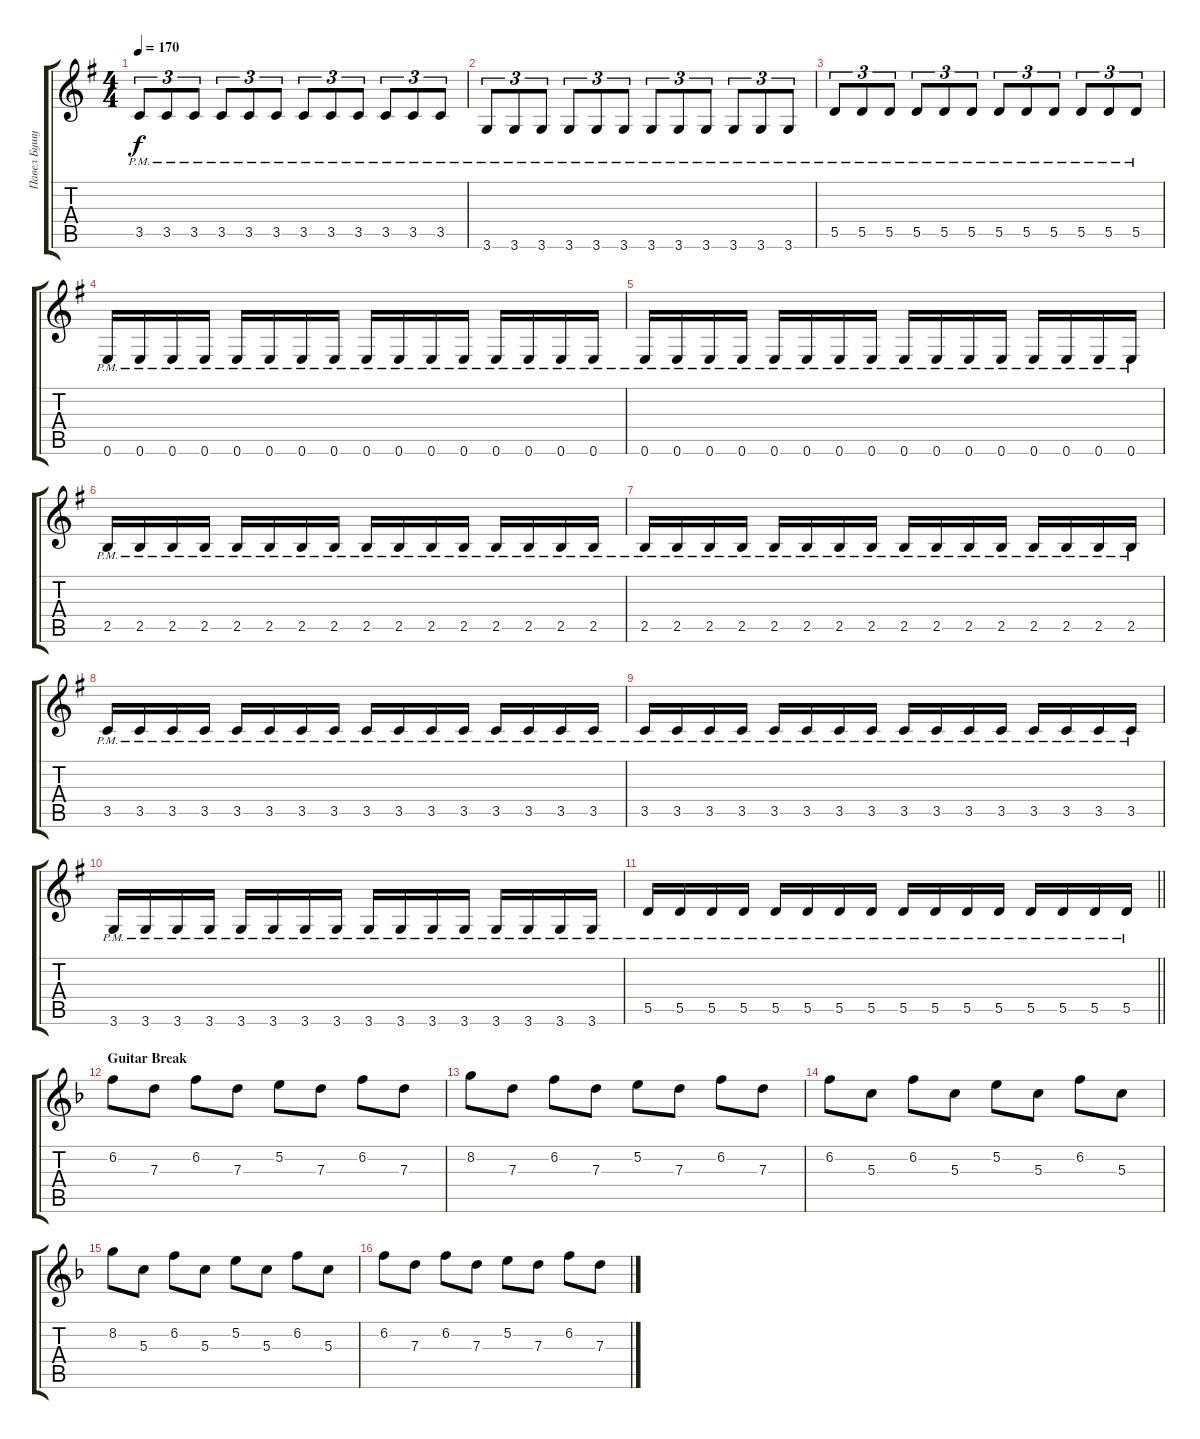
\track ("Павел Бушуев" "Павел Бушу") {instrument distortionguitar}
\staff {score tabs}
\tuning (E4 B3 G3 D3 A2 E2) {hide}
\ts (4 4)
\tempo 170
\clef g2
\ks g
3.5{pm}.8{tu (3 2) dy f} 3.5{pm}.8{tu (3 2)} 3.5{pm}.8{tu (3 2)} 3.5{pm}.8{tu (3 2)} 3.5{pm}.8{tu (3 2)} 3.5{pm}.8{tu (3 2)} 3.5{pm}.8{tu (3 2)} 3.5{pm}.8{tu (3 2)} 3.5{pm}.8{tu (3 2)} 3.5{pm}.8{tu (3 2)} 3.5{pm}.8{tu (3 2)} 3.5{pm}.8{tu (3 2)} |
3.6{pm}.8{tu (3 2)} 3.6{pm}.8{tu (3 2)} 3.6{pm}.8{tu (3 2)} 3.6{pm}.8{tu (3 2)} 3.6{pm}.8{tu (3 2)} 3.6{pm}.8{tu (3 2)} 3.6{pm}.8{tu (3 2)} 3.6{pm}.8{tu (3 2)} 3.6{pm}.8{tu (3 2)} 3.6{pm}.8{tu (3 2)} 3.6{pm}.8{tu (3 2)} 3.6{pm}.8{tu (3 2)} |
5.5{pm}.8{tu (3 2)} 5.5{pm}.8{tu (3 2)} 5.5{pm}.8{tu (3 2)} 5.5{pm}.8{tu (3 2)} 5.5{pm}.8{tu (3 2)} 5.5{pm}.8{tu (3 2)} 5.5{pm}.8{tu (3 2)} 5.5{pm}.8{tu (3 2)} 5.5{pm}.8{tu (3 2)} 5.5{pm}.8{tu (3 2)} 5.5{pm}.8{tu (3 2)} 5.5{pm}.8{tu (3 2)} |
0.6{pm}.16 0.6{pm}.16 0.6{pm}.16 0.6{pm}.16 0.6{pm}.16 0.6{pm}.16 0.6{pm}.16 0.6{pm}.16 0.6{pm}.16 0.6{pm}.16 0.6{pm}.16 0.6{pm}.16 0.6{pm}.16 0.6{pm}.16 0.6{pm}.16 0.6{pm}.16 |
0.6{pm}.16 0.6{pm}.16 0.6{pm}.16 0.6{pm}.16 0.6{pm}.16 0.6{pm}.16 0.6{pm}.16 0.6{pm}.16 0.6{pm}.16 0.6{pm}.16 0.6{pm}.16 0.6{pm}.16 0.6{pm}.16 0.6{pm}.16 0.6{pm}.16 0.6{pm}.16 |
2.5{pm}.16 2.5{pm}.16 2.5{pm}.16 2.5{pm}.16 2.5{pm}.16 2.5{pm}.16 2.5{pm}.16 2.5{pm}.16 2.5{pm}.16 2.5{pm}.16 2.5{pm}.16 2.5{pm}.16 2.5{pm}.16 2.5{pm}.16 2.5{pm}.16 2.5{pm}.16 |
2.5{pm}.16 2.5{pm}.16 2.5{pm}.16 2.5{pm}.16 2.5{pm}.16 2.5{pm}.16 2.5{pm}.16 2.5{pm}.16 2.5{pm}.16 2.5{pm}.16 2.5{pm}.16 2.5{pm}.16 2.5{pm}.16 2.5{pm}.16 2.5{pm}.16 2.5{pm}.16 |
3.5{pm}.16 3.5{pm}.16 3.5{pm}.16 3.5{pm}.16 3.5{pm}.16 3.5{pm}.16 3.5{pm}.16 3.5{pm}.16 3.5{pm}.16 3.5{pm}.16 3.5{pm}.16 3.5{pm}.16 3.5{pm}.16 3.5{pm}.16 3.5{pm}.16 3.5{pm}.16 |
3.5{pm}.16 3.5{pm}.16 3.5{pm}.16 3.5{pm}.16 3.5{pm}.16 3.5{pm}.16 3.5{pm}.16 3.5{pm}.16 3.5{pm}.16 3.5{pm}.16 3.5{pm}.16 3.5{pm}.16 3.5{pm}.16 3.5{pm}.16 3.5{pm}.16 3.5{pm}.16 |
3.6{pm}.16 3.6{pm}.16 3.6{pm}.16 3.6{pm}.16 3.6{pm}.16 3.6{pm}.16 3.6{pm}.16 3.6{pm}.16 3.6{pm}.16 3.6{pm}.16 3.6{pm}.16 3.6{pm}.16 3.6{pm}.16 3.6{pm}.16 3.6{pm}.16 3.6{pm}.16 |
\barLineRight lightlight
5.5{pm}.16 5.5{pm}.16 5.5{pm}.16 5.5{pm}.16 5.5{pm}.16 5.5{pm}.16 5.5{pm}.16 5.5{pm}.16 5.5{pm}.16 5.5{pm}.16 5.5{pm}.16 5.5{pm}.16 5.5{pm}.16 5.5{pm}.16 5.5{pm}.16 5.5{pm}.16 |
\section ("" "Guitar Break")
\ks f
6.2.8 7.3.8 6.2.8 7.3.8 5.2.8 7.3.8 6.2.8 7.3.8 |
8.2.8 7.3.8 6.2.8 7.3.8 5.2.8 7.3.8 6.2.8 7.3.8 |
6.2.8 5.3.8 6.2.8 5.3.8 5.2.8 5.3.8 6.2.8 5.3.8 |
8.2.8 5.3.8 6.2.8 5.3.8 5.2.8 5.3.8 6.2.8 5.3.8 |
6.2.8 7.3.8 6.2.8 7.3.8 5.2.8 7.3.8 6.2.8 7.3.8
